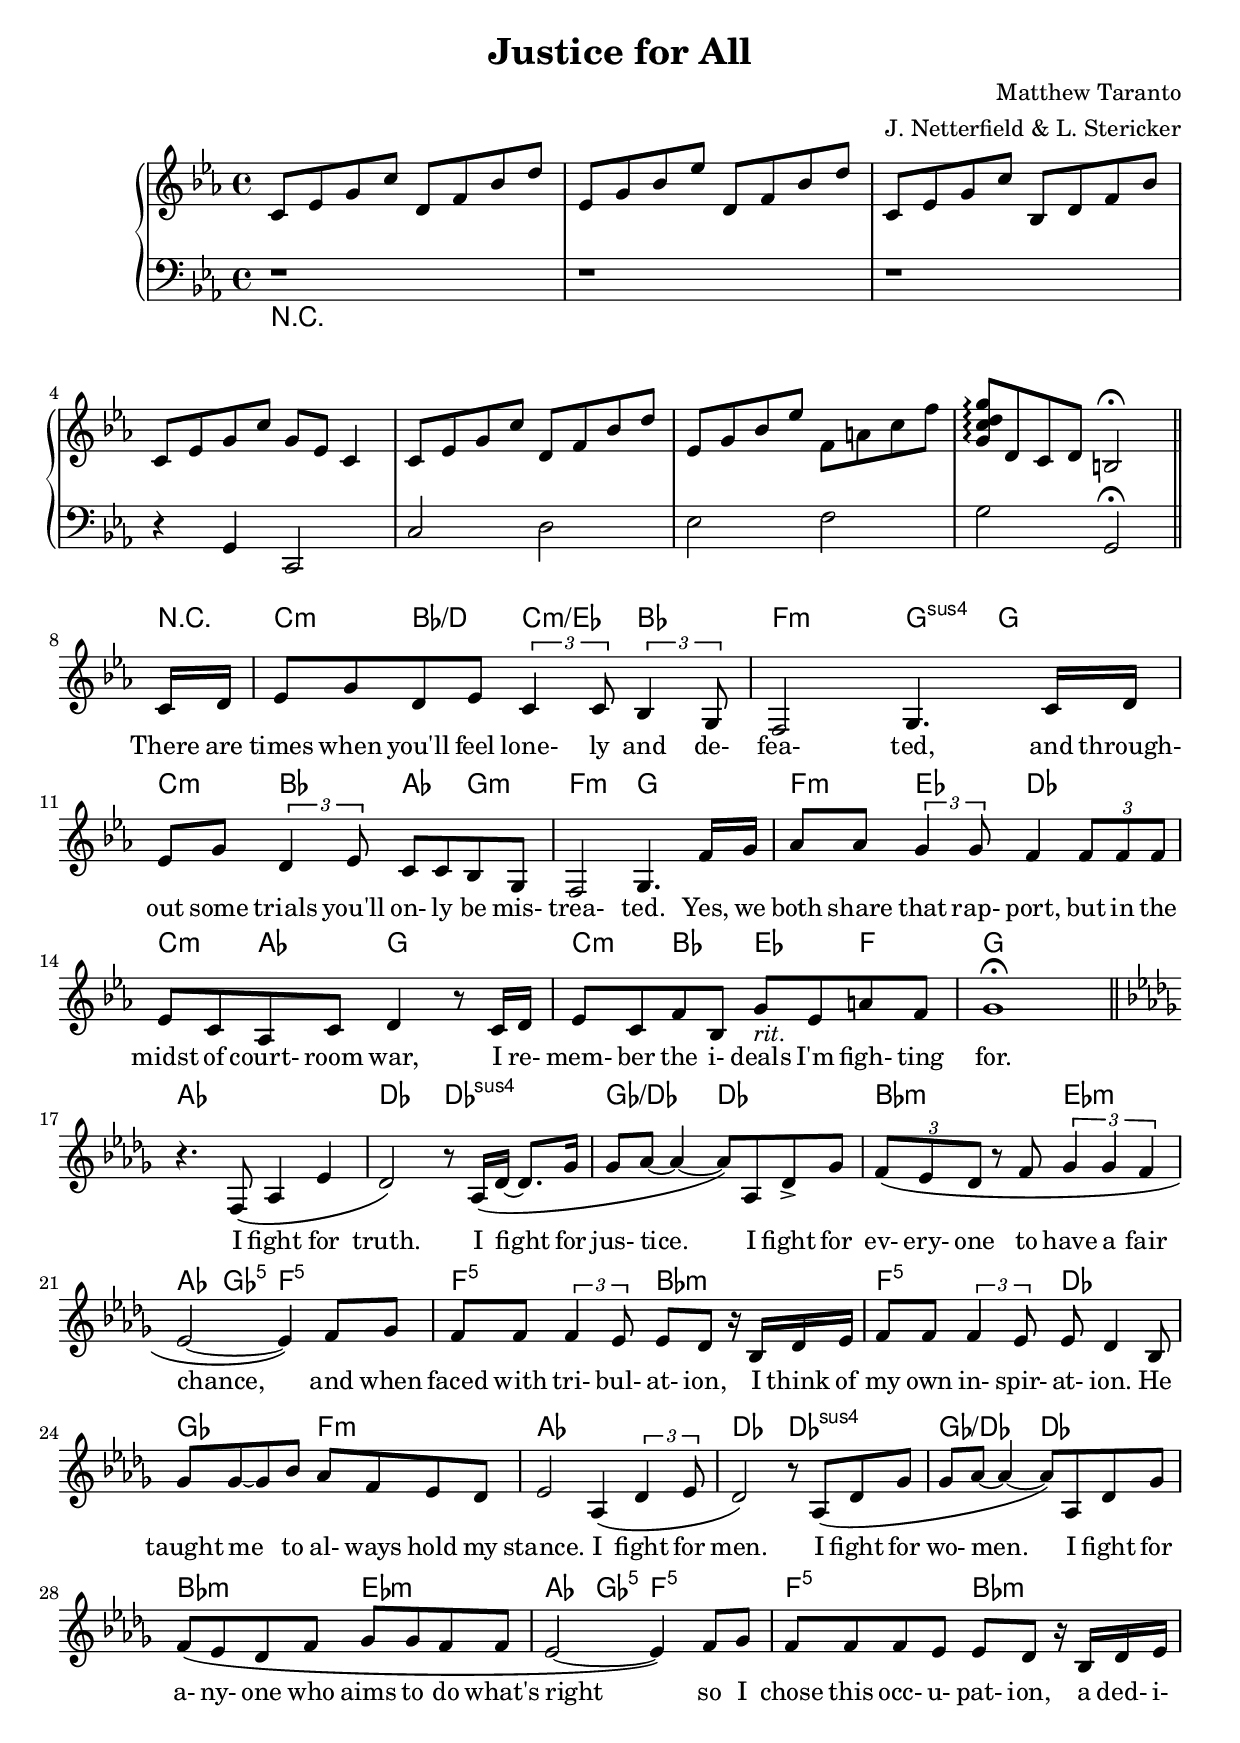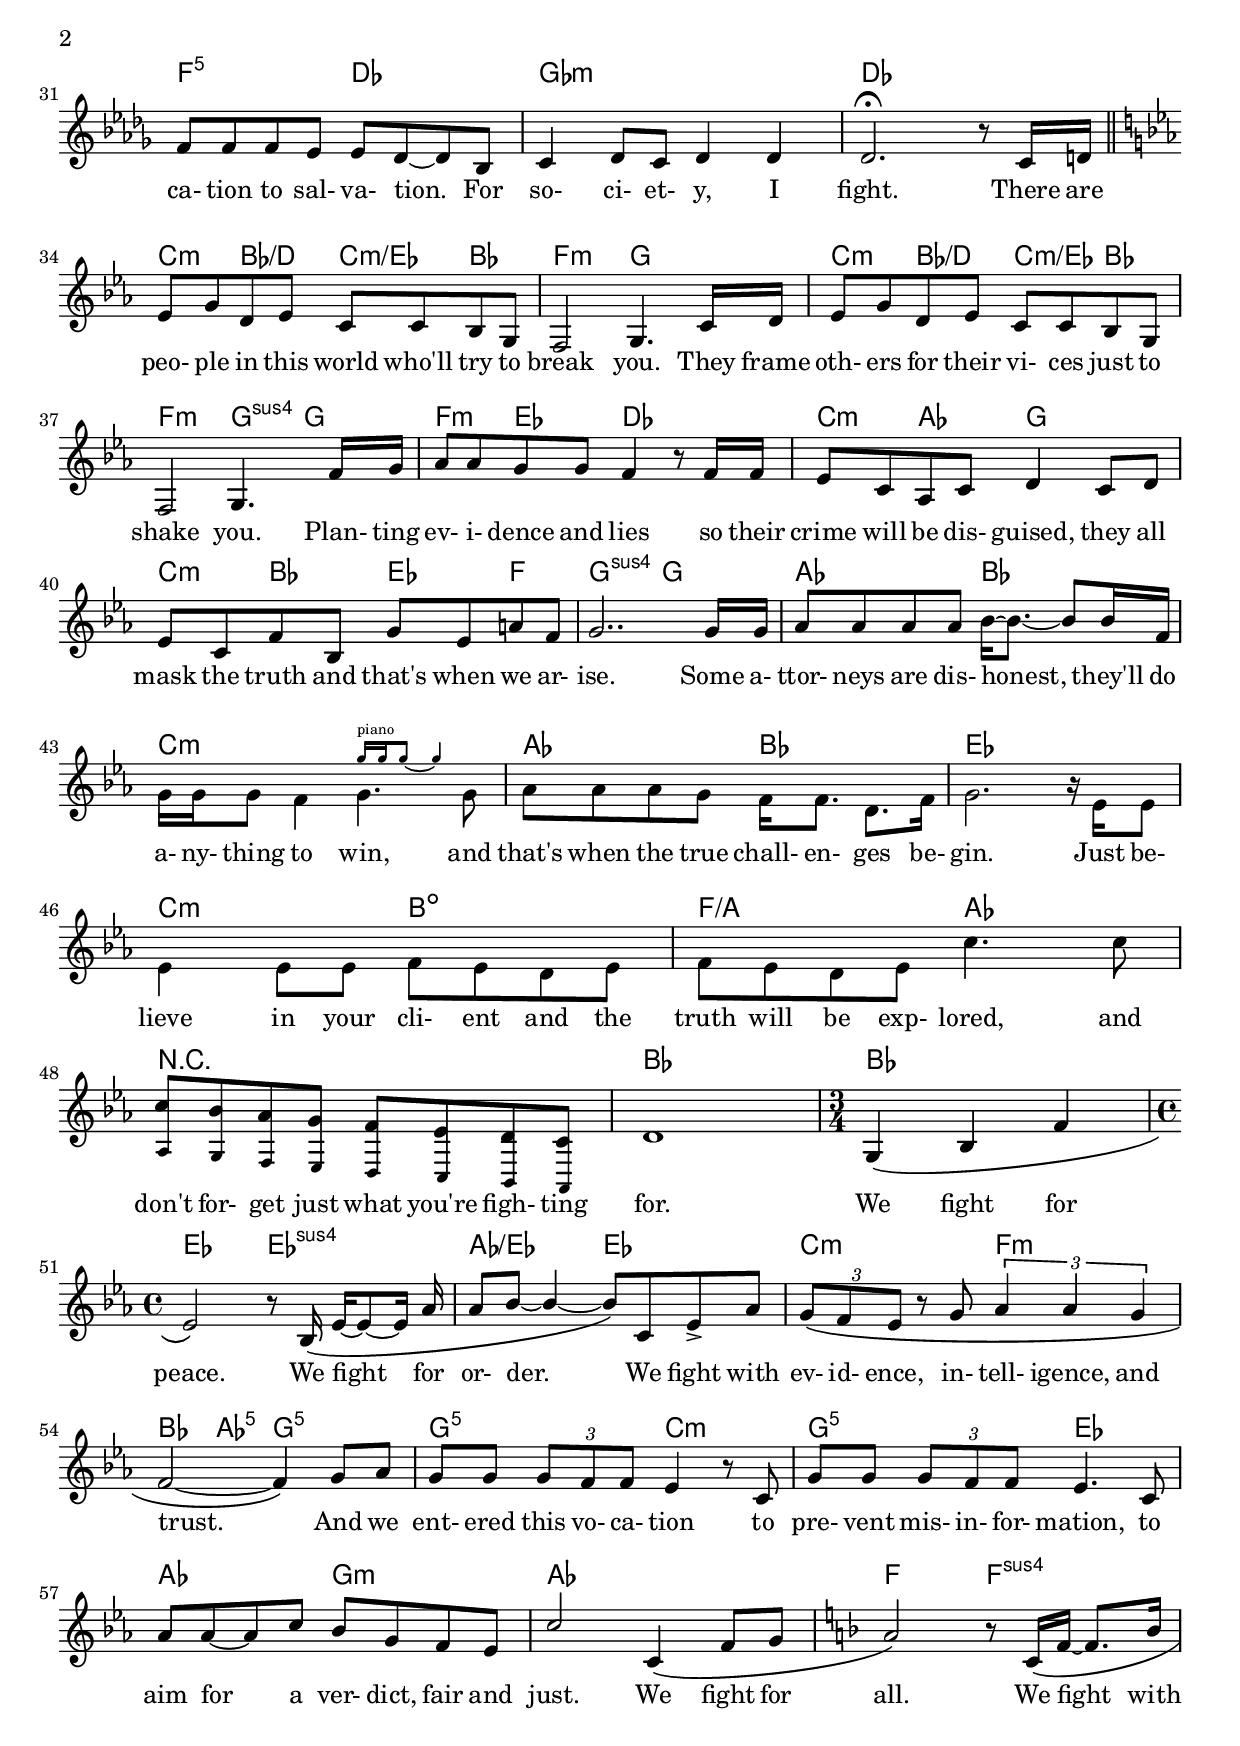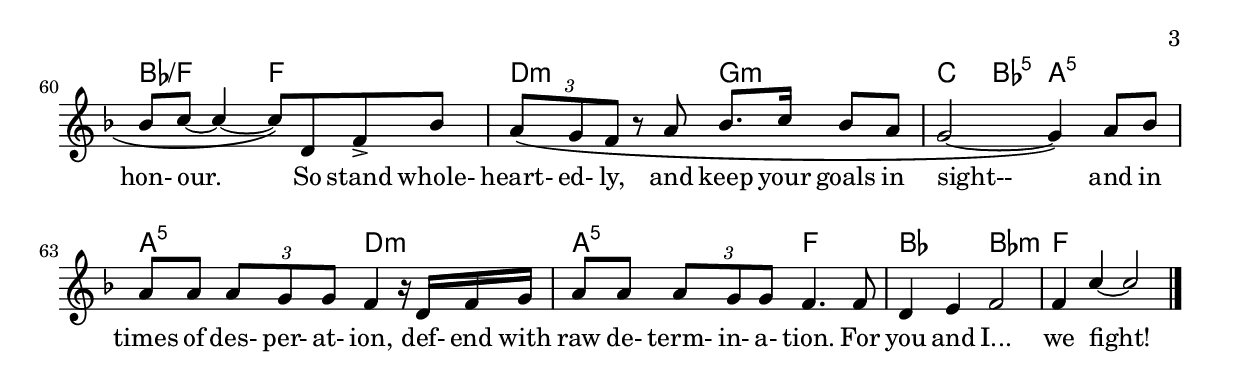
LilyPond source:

 \header {
  title = "Justice for All"
  composer = "Matthew Taranto"
  arranger = "J. Netterfield & L. Stericker"
}

\layout {   
  \context {     
    \Staff \RemoveEmptyStaves
    \override VerticalAxisGroup #'remove-first = ##t
  }
}

\score {
  <<
  \new PianoStaff \relative c' <<
    \new Staff {
      \key c \minor
      c8 ees g c
      d, f bes d |
      ees, g bes ees
      d, f bes d |
      c, ees g c
      bes, d f bes |
      c, ees g c g ees c4 |

      c8 ees g c
      d, f bes d |
      ees, g bes ees
      f, a c f |
      <g, c d g>8\arpeggio
      d c d b2\fermata 
      \bar "||"
      % Hide time signature
      \override Staff.TimeSignature #'stencil = ##f

      % Without this, some extra space is added after the line...
      \once \set Staff.explicitKeySignatureVisibility = #end-of-line-invisible
      \break
    }
    \new Staff {
      \key c \minor
      \clef bass
      r1 |
      r1 |
      r1 |
      r4 g, c,2 |

      c'2
      d
      ees
      f |
      g2
      g,\fermata
      \bar "||"
      % Hide time signature
      \override Staff.TimeSignature #'stencil = ##f

      % Without this, some extra space is added after the line...
      \once \set Staff.explicitKeySignatureVisibility = #end-of-line-invisible
      \break
    }
  >> 
  \chordmode {
    \set ChordNames.midiInstrument = "acoustic guitar (nylon)"
    R1*7

    % Without this, some extra space is added after the line...
    \once \set Staff.explicitKeySignatureVisibility = #end-of-line-invisible
    \break

    \time 1/8
    r8

    \time 4/4
    \powerChords
    
    c4:m bes/d c:m/ees bes
    f2:m g4:sus4 g

    c4:m bes aes g:m
    f2:m g

    f4:m ees des2
    c4:m aes g2

    c4:m bes ees f
    g1
    aes1

    des2 des:sus4
    ges/des des
    bes:m ees:m
    aes4 ges:1.5 f2:1.5

    f2:1.5 bes:m
    f2:1.5 des
    ges f:m
    aes1

    des2 des:sus4
    ges/des des
    bes:m ees:m
    aes4 ges:1.5 f2:1.5

    f2:1.5 bes:m
    f2:1.5 des
    ges1:m
    des1

    c4:m bes/d c:m/ees bes
    f2:m g2

    c4:m bes/d c:m/ees bes
    f2:m g4:sus4 g

    f4:m ees des2
    c4:m aes g2
    c4:m bes ees f
    g2:sus4 g

    aes bes
    c1:m
    aes2 bes
    ees1
    c2:m b:dim
    f/a aes

    r1
    bes

    \transpose des ees {
      \time 3/4
      aes2.
      \time 4/4

      des2 des:sus4
      ges/des des
      bes:m ees:m
      aes4 ges:1.5 f2:1.5

      f2:1.5 bes:m
      f2:1.5 des
      ges f:m
    }

    aes1

    \transpose des f {
      des2 des:sus4
      ges/des des
      bes:m ees:m
      aes4 ges:1.5 f2:1.5

      f2:1.5 bes:m
      f2:1.5 des
      ges2 ges2:m
      des1
    }
  }
  \new Staff \relative c {
    R1*7
    \override Staff.TimeSignature #'stencil = ##f

    % Without this, some extra space is added after the line...
    \once \set Staff.explicitKeySignatureVisibility = #end-of-line-invisible
    \break

    \key c \minor
    \time 1/8
    \new Voice = "vocals" {
      c'16 d
      \time 4/4
    
      ees8 g d ees \tuplet 3/2 {c4 c8} \tuplet 3/2 {bes4 g8} |
      f2 g4. c16 d |
      
      % Show future time signatures (remember, we got rid of them above...) 
      \override Staff.TimeSignature #'stencil = ##t

      ees8 g \tuplet 3/2 {d4 ees8} c8 c bes g |
      f2 g4. f'16 g |

      aes8 aes \tuplet 3/2 {g4 g8} f4 % still not convinced, but this is closer.
      \tuplet 3/2 { f8 f f } |
      ees c aes c d4
      r8 c16 d |
      ees8 c f bes, g'_\markup{\italic rit.} ees a f |
      g1  \fermata

      \bar "||"

      \key des \major
      r4. f,8\( aes4 ees' |
      des2 \) r8 aes16 \( des ~ des8. ges16 |
      ges8 aes ~ aes4 ~ aes8 \)
      as, des-> ges |
      \tuplet 3/2 {f \( ees des8} r f \tuplet 3/2 { ges4 ges f }|
      ees2 ~ ees4 \) f8 ges |
      f f \tuplet 3/2 {f4 ees8} ees8 des8 r16 bes16 des ees |
      f8 f \tuplet 3/2 {f4 ees8} ees des4 bes8 |
      ges' ges ~ ges bes aes f ees des |
      ees2  aes,4 \( \tuplet 3/2 {des4 ees8} |
      
      des2 \) r8 aes  \( des ges |
      ges aes ~ aes4 ~ aes8 \)
      aes, des ges |
      f \( ees des8 f ges8 ges f f |
      ees2 ~ ees4 \) f8 ges |
      f f f ees ees des r16 bes16 des ees |
      f8 f f ees ees des ~ des bes |

      c4 des8 c des4 des |
      des2.\fermata r8 c16 d \bar "||"

      \break
      \key c \minor

      ees8 g d ees c c bes g |
      f2 g4. c16 d |

      ees8 g d ees c c bes g |
      f2 g4. f'16 g |

      aes8 aes g g f4
      r8 f16 f
      ees8 c aes c d4
      c8 d |
      ees c f bes, g' ees a f |
      g2.. g16  g |

      aes8 aes aes aes bes16 ~ bes8. ~ bes8 bes16 f |
      <<
        { \stemDown g16 g g8 f4 g4. g8 | }
        \new CueVoice {
          s2 \stemUp g'16^"piano" g g8 ~ g4 |
        }
      >>
      aes,8 aes aes g f16 f8. d f16 |
      g2. r16 ees ees8 |
      ees4 ees8 ees f8 ees d ees |
      f ees d ees c'4. c8 |
      {
        \stemUp
        <c \tweak font-size #-2 aes,>
        <bes \tweak font-size #-2 g,>
        <aes \tweak font-size #-2 f,>
        <g \tweak font-size #-2 ees,>
        <f \tweak font-size #-2 d,>
        <ees \tweak font-size #-2 c,>
        <d \tweak font-size #-2 bes,>
        <c \tweak font-size #-2 aes,> |
      }
      d1

      % (ÃÂÃÂÃÂÃÂÃÂÃÂÃÂÃÂ¢ÃÂÃÂÃÂÃÂÃÂÃÂÃÂÃÂÃÂÃÂÃÂÃÂÃÂÃÂÃÂÃÂ¯ÃÂÃÂÃÂÃÂÃÂÃÂÃÂÃÂÃÂÃÂÃÂÃÂÃÂÃÂÃÂÃÂ°ÃÂÃÂÃÂÃÂÃÂÃÂÃÂÃÂ¢ÃÂÃÂÃÂÃÂÃÂÃÂÃÂÃÂÃÂÃÂÃÂÃÂÃÂÃÂÃÂÃÂ¡ÃÂÃÂÃÂÃÂÃÂÃÂÃÂÃÂÃÂÃÂÃÂÃÂÃÂÃÂÃÂÃÂ°ÃÂÃÂÃÂÃÂÃÂÃÂÃÂÃÂ¯ÃÂÃÂÃÂÃÂÃÂÃÂÃÂÃÂ¼ÃÂÃÂÃÂÃÂÃÂÃÂÃÂÃÂÃÂÃÂÃÂÃÂÃÂÃÂÃÂÃÂ¢ÃÂÃÂÃÂÃÂÃÂÃÂÃÂÃÂÃÂÃÂÃÂÃÂÃÂÃÂÃÂÃÂ¯ÃÂÃÂÃÂÃÂÃÂÃÂÃÂÃÂ¯ÃÂÃÂÃÂÃÂÃÂÃÂÃÂÃÂ¸ÃÂÃÂÃÂÃÂÃÂÃÂÃÂÃÂµ ÃÂÃÂÃÂÃÂÃÂÃÂÃÂÃÂ¢ÃÂÃÂÃÂÃÂÃÂÃÂÃÂÃÂÃÂÃÂÃÂÃÂÃÂÃÂÃÂÃÂ»ÃÂÃÂÃÂÃÂÃÂÃÂÃÂÃÂ¢ÃÂÃÂÃÂÃÂÃÂÃÂÃÂÃÂÃÂÃÂÃÂÃÂÃÂÃÂÃÂÃÂÃÂÃÂÃÂÃÂÃÂÃÂÃÂÃÂ¢ÃÂÃÂÃÂÃÂÃÂÃÂÃÂÃÂÃÂÃÂÃÂÃÂÃÂÃÂÃÂÃÂ»)
      \time 3/4
      g,4 \( bes f'
      \time 4/4

      %  (ÃÂÃÂÃÂÃÂÃÂÃÂÃÂÃÂ¢ÃÂÃÂÃÂÃÂÃÂÃÂÃÂÃÂÃÂÃÂÃÂÃÂÃÂÃÂÃÂÃÂ¯ÃÂÃÂÃÂÃÂÃÂÃÂÃÂÃÂÃÂÃÂÃÂÃÂÃÂÃÂÃÂÃÂ°ÃÂÃÂÃÂÃÂÃÂÃÂÃÂÃÂ¢ÃÂÃÂÃÂÃÂÃÂÃÂÃÂÃÂÃÂÃÂÃÂÃÂÃÂÃÂÃÂÃÂ¡ÃÂÃÂÃÂÃÂÃÂÃÂÃÂÃÂÃÂÃÂÃÂÃÂÃÂÃÂÃÂÃÂ°ÃÂÃÂÃÂÃÂÃÂÃÂÃÂÃÂ¯ÃÂÃÂÃÂÃÂÃÂÃÂÃÂÃÂ¼ÃÂÃÂÃÂÃÂÃÂÃÂÃÂÃÂÃÂÃÂÃÂÃÂÃÂÃÂÃÂÃÂ¢ÃÂÃÂÃÂÃÂÃÂÃÂÃÂÃÂÃÂÃÂÃÂÃÂÃÂÃÂÃÂÃÂ¯ÃÂÃÂÃÂÃÂÃÂÃÂÃÂÃÂ¯ÃÂÃÂÃÂÃÂÃÂÃÂÃÂÃÂ¸ÃÂÃÂÃÂÃÂÃÂÃÂÃÂÃÂµ ÃÂÃÂÃÂÃÂÃÂÃÂÃÂÃÂ¢ÃÂÃÂÃÂÃÂÃÂÃÂÃÂÃÂÃÂÃÂÃÂÃÂÃÂÃÂÃÂÃÂ»ÃÂÃÂÃÂÃÂÃÂÃÂÃÂÃÂ¢ÃÂÃÂÃÂÃÂÃÂÃÂÃÂÃÂÃÂÃÂÃÂÃÂÃÂÃÂÃÂÃÂÃÂÃÂÃÂÃÂÃÂÃÂÃÂÃÂ¢ÃÂÃÂÃÂÃÂÃÂÃÂÃÂÃÂÃÂÃÂÃÂÃÂÃÂÃÂÃÂÃÂ»)
      \transpose des ees \relative des' {
        des2 \) r8 aes16 \( des [~ des8 ~ des16] ges |
        ges8 aes ~ aes4 ~ aes8 \)
        bes, des-> ges |
        \tuplet 3/2 {f \( ees des8} r f \tuplet 3/2 { ges4 ges f }|
        ees2 ~ ees4 \) f8 ges |
        f f \tuplet 3/2 {f ees ees} des4 r8 bes8 |
        f'  8 f \tuplet 3/2 {f ees ees} des4. bes8 |
        ges' ges ~ ges bes aes f ees des |
      }
      c'2 c,4 \( f8 g 

      % (ÃÂÃÂÃÂÃÂÃÂÃÂÃÂÃÂ¢ÃÂÃÂÃÂÃÂÃÂÃÂÃÂÃÂÃÂÃÂÃÂÃÂÃÂÃÂÃÂÃÂ¯ÃÂÃÂÃÂÃÂÃÂÃÂÃÂÃÂÃÂÃÂÃÂÃÂÃÂÃÂÃÂÃÂ°ÃÂÃÂÃÂÃÂÃÂÃÂÃÂÃÂ¢ÃÂÃÂÃÂÃÂÃÂÃÂÃÂÃÂÃÂÃÂÃÂÃÂÃÂÃÂÃÂÃÂ¡ÃÂÃÂÃÂÃÂÃÂÃÂÃÂÃÂÃÂÃÂÃÂÃÂÃÂÃÂÃÂÃÂ°ÃÂÃÂÃÂÃÂÃÂÃÂÃÂÃÂ¯ÃÂÃÂÃÂÃÂÃÂÃÂÃÂÃÂ¼ÃÂÃÂÃÂÃÂÃÂÃÂÃÂÃÂÃÂÃÂÃÂÃÂÃÂÃÂÃÂÃÂ¢ÃÂÃÂÃÂÃÂÃÂÃÂÃÂÃÂÃÂÃÂÃÂÃÂÃÂÃÂÃÂÃÂ¯ÃÂÃÂÃÂÃÂÃÂÃÂÃÂÃÂ¯ÃÂÃÂÃÂÃÂÃÂÃÂÃÂÃÂ¸ÃÂÃÂÃÂÃÂÃÂÃÂÃÂÃÂµ ÃÂÃÂÃÂÃÂÃÂÃÂÃÂÃÂ¢ÃÂÃÂÃÂÃÂÃÂÃÂÃÂÃÂÃÂÃÂÃÂÃÂÃÂÃÂÃÂÃÂ»ÃÂÃÂÃÂÃÂÃÂÃÂÃÂÃÂ¢ÃÂÃÂÃÂÃÂÃÂÃÂÃÂÃÂÃÂÃÂÃÂÃÂÃÂÃÂÃÂÃÂÃÂÃÂÃÂÃÂÃÂÃÂÃÂÃÂ¢ÃÂÃÂÃÂÃÂÃÂÃÂÃÂÃÂÃÂÃÂÃÂÃÂÃÂÃÂÃÂÃÂ»)
      \key f \major
      a2 \)
      \transpose des f \relative des' {
        r8 aes16 \( des ~ des8. ges16 |
        ges8 aes ~ aes4 ~ aes8 \)
        bes, des-> ges |
        \tuplet 3/2 {f \( ees des8} r f ges8. aes16 ges8 f |
        ees2 ~ ees4 \) f8 ges |
        f f \tuplet 3/2 {f ees ees} des4 r16 bes des ees |
        f8 f \tuplet 3/2 {f ees ees} des4. des8 |
      }
      d,4 e f2
      f4 c'4 ~ c2

      \bar "|."
    }
  }
  \new Lyrics \lyricsto "vocals" {
    There are times when you'll feel lone- ly and de-
    fea- ted, and through- out some trials you'll on- ly be mis-
    trea- ted. Yes, we
    both share that rap- port, but in the
    midst of court- room war, I re-
    mem- ber the i- deals I'm figh- ting
    for.

    I fight for truth.
    I fight for jus- tice.
    I fight for ev- ery- one to have a fair chance,
    
    and when faced with tri- bul- at- ion,
    I think of my own in- spir- at- ion.
    He taught me to al- ways hold my stance.

    I fight for men.
    I fight for wo- men.
    I fight for a- ny- one who aims to do what's right
    so I chose this occ- u- pat- ion,
    a ded- i- ca- tion to sal- va- tion.
    For so- ci- et- y, I fight.

    There are peo- ple in this world who'll try to break you.
    They frame oth- ers for their vi- ces just to shake you.
    Plan- ting ev- i- dence and lies
    so their crime will be dis- guised,
    they all mask the truth and that's when we ar- ise.

    Some a- ttor- neys are dis- honest, they'll do a- ny- thing to win,
    and that's when the true chall- en- ges be- gin.
    Just be- lieve in your cli- ent and the truth will be exp- lored,
    and don't for- get just what you're figh- ting for.

    We fight for peace.
    We fight for or- der.
    We fight with ev- id- ence, in- tell- igence, and trust.
    And we ent- ered this vo- ca- tion to
    pre- vent mis- in- for- mation, to
    aim for a ver- dict, fair and just.

    We fight for all.
    We fight with hon- our.
    So stand whole- heart- ed- ly,
    and keep your goals in sight--
    and in times of des- per- at- ion,
    def- end with raw de- term- in- a- tion.
    For you and I...
    we fight!
  }
  >>
  \midi {}
  \layout {}
}